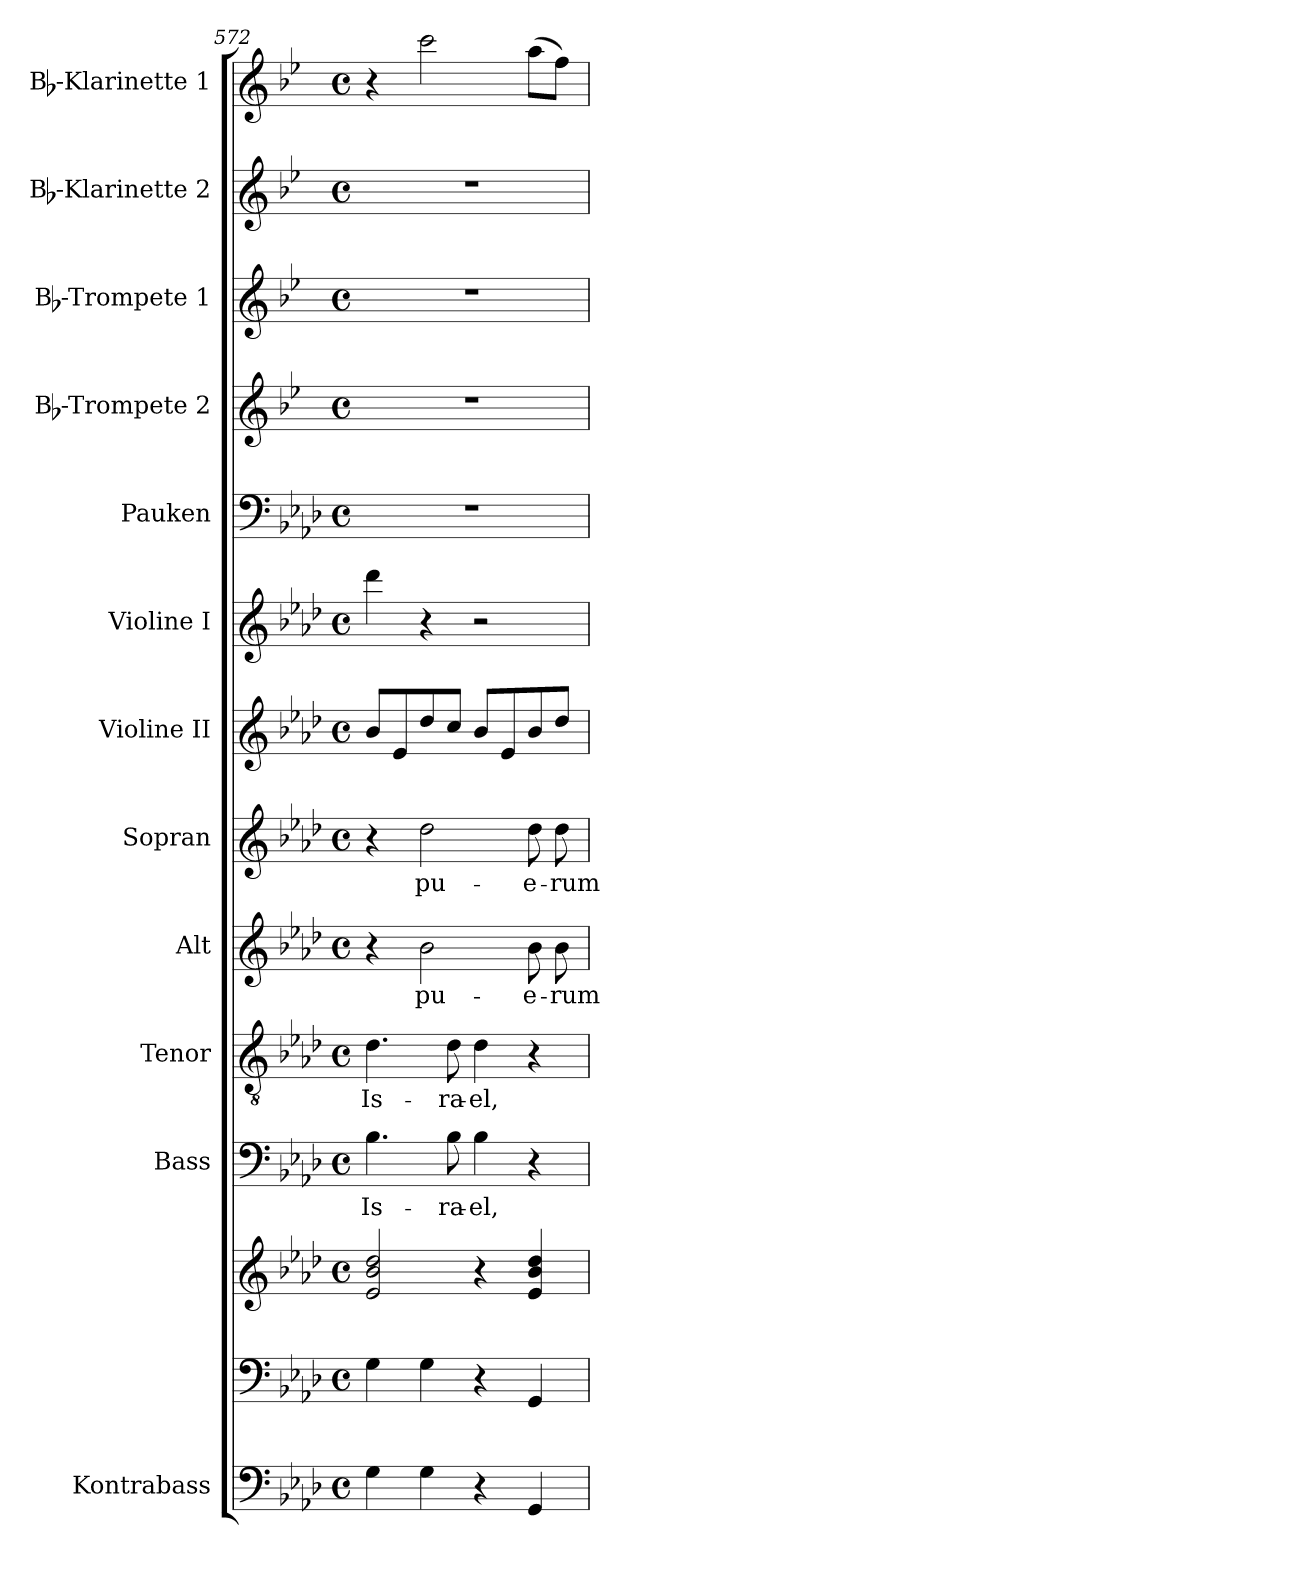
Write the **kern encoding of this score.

**kern	**kern	**kern	**kern	**text	**kern	**text	**kern	**text	**kern	**text	**kern	**kern	**kern	**kern	**kern	**kern	**kern
*part13	*part12	*part12	*part11	*part11	*part10	*part10	*part9	*part9	*part8	*part8	*part7	*part6	*part5	*part4	*part3	*part2	*part1
*staff14	*staff13	*staff12	*staff11	*staff11	*staff10	*staff10	*staff9	*staff9	*staff8	*staff8	*staff7	*staff6	*staff5	*staff4	*staff3	*staff2	*staff1
*I"Kontrabass	*	*	*I"Bass	*	*I"Tenor	*	*I"Alt	*	*I"Sopran	*	*I"Violine II	*I"Violine I	*I"Pauken	*I"Bb-Trompete 2	*I"Bb-Trompete 1	*I"Bb-Klarinette 2	*I"Bb-Klarinette 1
*I'Kb.	*	*	*I'B.	*	*I'T.	*	*I'A.	*	*I'S.	*	*I'Vl. II	*I'Vl. I	*I'Pk.	*I'Bb Trp. 2	*I'Bb Trp. 1	*I'Bb Kl. 2	*I'Bb Kl. 1
*clefF4	*clefF4	*clefG2	*clefF4	*	*clefGv2	*	*clefG2	*	*clefG2	*	*clefG2	*clefG2	*clefF4	*clefG2	*clefG2	*clefG2	*clefG2
*ITrd7c12	*	*	*	*	*	*	*	*	*	*	*	*	*	*ITrd1c2	*ITrd1c2	*ITrd1c2	*ITrd1c2
*k[b-e-a-d-]	*k[b-e-a-d-]	*k[b-e-a-d-]	*k[b-e-a-d-]	*	*k[b-e-a-d-]	*	*k[b-e-a-d-]	*	*k[b-e-a-d-]	*	*k[b-e-a-d-]	*k[b-e-a-d-]	*k[b-e-a-d-]	*k[b-e-a-d-]	*k[b-e-a-d-]	*k[b-e-a-d-]	*k[b-e-a-d-]
*A-:	*A-:	*A-:	*A-:	*	*A-:	*	*A-:	*	*A-:	*	*A-:	*A-:	*A-:	*A-:	*A-:	*A-:	*A-:
*M4/4	*M4/4	*M4/4	*M4/4	*	*M4/4	*	*M4/4	*	*M4/4	*	*M4/4	*M4/4	*M4/4	*M4/4	*M4/4	*M4/4	*M4/4
*met(c)	*met(c)	*met(c)	*met(c)	*	*met(c)	*	*met(c)	*	*met(c)	*	*met(c)	*met(c)	*met(c)	*met(c)	*met(c)	*met(c)	*met(c)
=572	=572	=572	=572	=572	=572	=572	=572	=572	=572	=572	=572	=572	=572	=572	=572	=572	=572
!	!	!	!	!LO:LY:b	!	!LO:LY:b	!	!	!	!	!	!	!	!	!	!	!
4GG\	4G\	2e-/ 2b-/ 2dd-/	4.B-\	Is-	4.d-\	Is-	4r	.	4r	.	8b-/L	4ddd-\	1r	1r	1r	1r	4r
.	.	.	.	.	.	.	.	.	.	.	8e-/	.	.	.	.	.	.
!	!	!	!	!	!	!	!	!LO:LY:b	!	!LO:LY:b	!	!	!	!	!	!	!
4GG\	4G\	.	.	.	.	.	2b-\	pu-	2dd-\	pu-	8dd-/	4r	.	.	.	.	2bb-\
!	!	!	!	!LO:LY:b	!	!LO:LY:b	!	!	!	!	!	!	!	!	!	!	!
.	.	.	8B-\	-ra-	8d-\	-ra-	.	.	.	.	8cc/J	.	.	.	.	.	.
!	!	!	!	!LO:LY:b	!	!LO:LY:b	!	!	!	!	!	!	!	!	!	!	!
4r	4r	4r	4B-\	-el,	4d-\	-el,	.	.	.	.	8b-/L	2r	.	.	.	.	.
.	.	.	.	.	.	.	.	.	.	.	8e-/	.	.	.	.	.	.
!	!	!	!	!	!	!	!	!LO:LY:b	!	!LO:LY:b	!	!	!	!	!	!	!
4GGG/	4GG/	4e-/ 4b-/ 4dd-/	4r	.	4r	.	8b-\	-e-	8dd-\	-e-	8b-/	.	.	.	.	.	(>8gg\L
!	!	!	!	!	!	!	!	!LO:LY:b	!	!LO:LY:b	!	!	!	!	!	!	!
.	.	.	.	.	.	.	8b-\	-rum	8dd-\	-rum	8dd-/J	.	.	.	.	.	8ee-\J)
=	=	=	=	=	=	=	=	=	=	=	=	=	=	=	=	=	=
*-	*-	*-	*-	*-	*-	*-	*-	*-	*-	*-	*-	*-	*-	*-	*-	*-	*-
